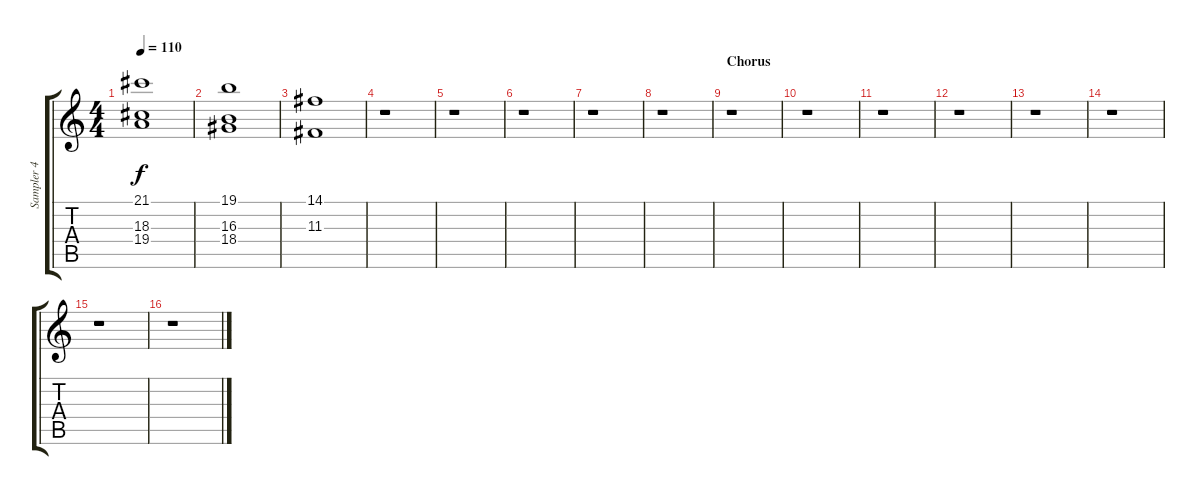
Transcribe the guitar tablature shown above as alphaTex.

\track ("Sampler 4" "Sampler 4") {instrument pad2warm}
\staff {score tabs}
\tuning (E4 B3 G3 D3 A2 E2) {hide}
\ts (4 4)
\tempo 110
\clef g2
\ks c
(21.1 18.3 19.4).1{dy f} |
(19.1 16.3 18.4).1 |
(14.1 11.3).1 |
r.1 |
r.1 |
r.1 |
r.1 |
r.1 |
\section ("" "Chorus")
r.1 |
r.1 |
r.1 |
r.1 |
r.1 |
r.1 |
r.1 |
r.1
